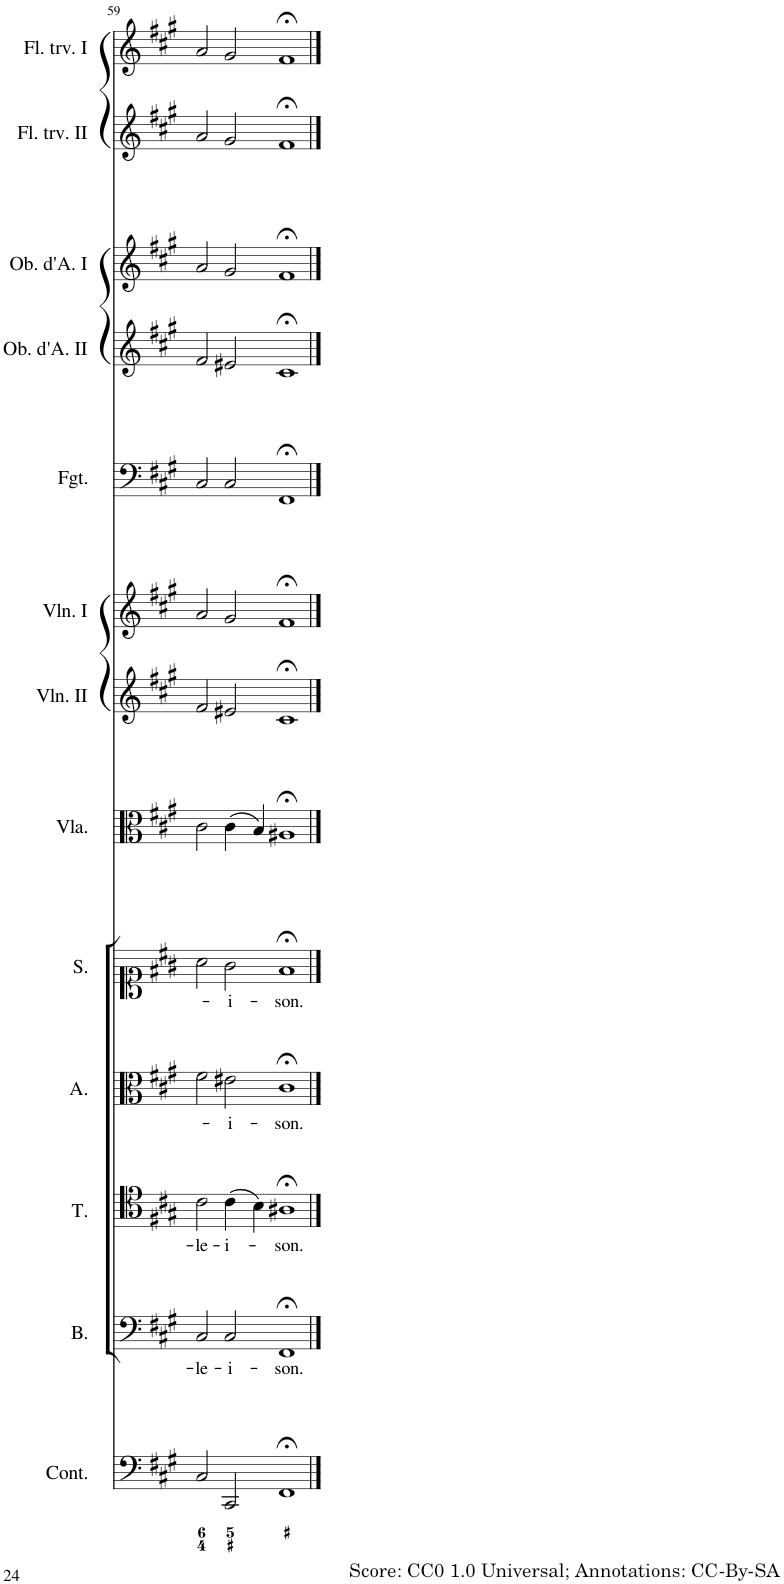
**kern	**kern	**text	**kern	**text	**kern	**text	**kern	**text	**kern	**kern	**kern	**kern	**kern	**kern	**kern	**kern
*part13	*part12	*part12	*part11	*part11	*part10	*part10	*part9	*part9	*part8	*part7	*part6	*part5	*part4	*part3	*part2	*part1
*staff13	*staff12	*staff12	*staff11	*staff11	*staff10	*staff10	*staff9	*staff9	*staff8	*staff7	*staff6	*staff5	*staff4	*staff3	*staff2	*staff1
*I"Continuo	*I"Basso	*	*I"Tenore	*	*I"Alto	*	*I"Soprano	*	*I"Viola	*I"Violino II	*I"Violino I	*I"Fagotti	*I"Oboe d'Amore II	*I"Oboe d'Amore I	*I"Flauto traverso II	*I"Flauto traverso I
*I'Cont.	*I'B.	*	*I'T.	*	*I'A.	*	*I'S.	*	*I'Vla.	*I'Vln. II	*I'Vln. I	*I'Fgt.	*I'Ob. d'A. II	*I'Ob. d'A. I	*I'Fl. trv. II	*I'Fl. trv. I
!!LO:PB:g=z
*clefF4	*clefF4	*	*clefC4	*	*clefC3	*	*clefC1	*	*clefC3	*clefG2	*clefG2	*clefF4	*clefG2	*clefG2	*clefG2	*clefG2
*k[f#c#g#]	*k[f#c#g#]	*	*k[f#c#g#]	*	*k[f#c#g#]	*	*k[f#c#g#]	*	*k[f#c#g#]	*k[f#c#g#]	*k[f#c#g#]	*k[f#c#g#]	*k[f#c#g#]	*k[f#c#g#]	*k[f#c#g#]	*k[f#c#g#]
*M4/2	*M4/2	*	*M4/2	*	*M4/2	*	*M4/2	*	*M4/2	*M4/2	*M4/2	*M4/2	*M4/2	*M4/2	*M4/2	*M4/2
*	*met(c|)	*	*met(c|)	*	*met(c|)	*	*met(c|)	*	*met(c|)	*met(c|)	*met(c|)	*met(c|)	*met(c|)	*met(c|)	*met(c|)	*met(c|)
=59	=59	=59	=59	=59	=59	=59	=59	=59	=59	=59	=59	=59	=59	=59	=59	=59
!	!	!LO:LY:b	!	!LO:LY:b	!	!	!	!	!	!	!	!	!	!	!	!
2C#/	2C#/	-le-	2c#\	-le-	2f#\	.	2a\	.	2c#\	2f#/	2a/	2C#/	2f#/	2a/	2a/	2a/
!	!	!LO:LY:b	!	!LO:LY:b	!	!LO:LY:b	!	!LO:LY:b	!	!	!	!	!	!	!	!
2CC#/	2C#/	-i-	(4c#\	-i-	2e#X\	-i-	2g#\	-i-	(4c#\	2e#X/	2g#/	2C#/	2e#X/	2g#/	2g#/	2g#/
.	.	.	4B\)	.	.	.	.	.	4B/)	.	.	.	.	.	.	.
!	!	!LO:LY:b	!	!LO:LY:b	!	!LO:LY:b	!	!LO:LY:b	!	!	!	!	!	!	!	!
1FF#;<	1FF#;<	-son.	1A#X;<	-son.	1c#;<	-son.	1f#;<	-son.	1A#X;<	1c#;<	1f#;<	1FF#;<	1c#;<	1f#;<	1f#;<	1f#;<
==	==	==	==	==	==	==	==	==	==	==	==	==	==	==	==	==
*-	*-	*-	*-	*-	*-	*-	*-	*-	*-	*-	*-	*-	*-	*-	*-	*-
